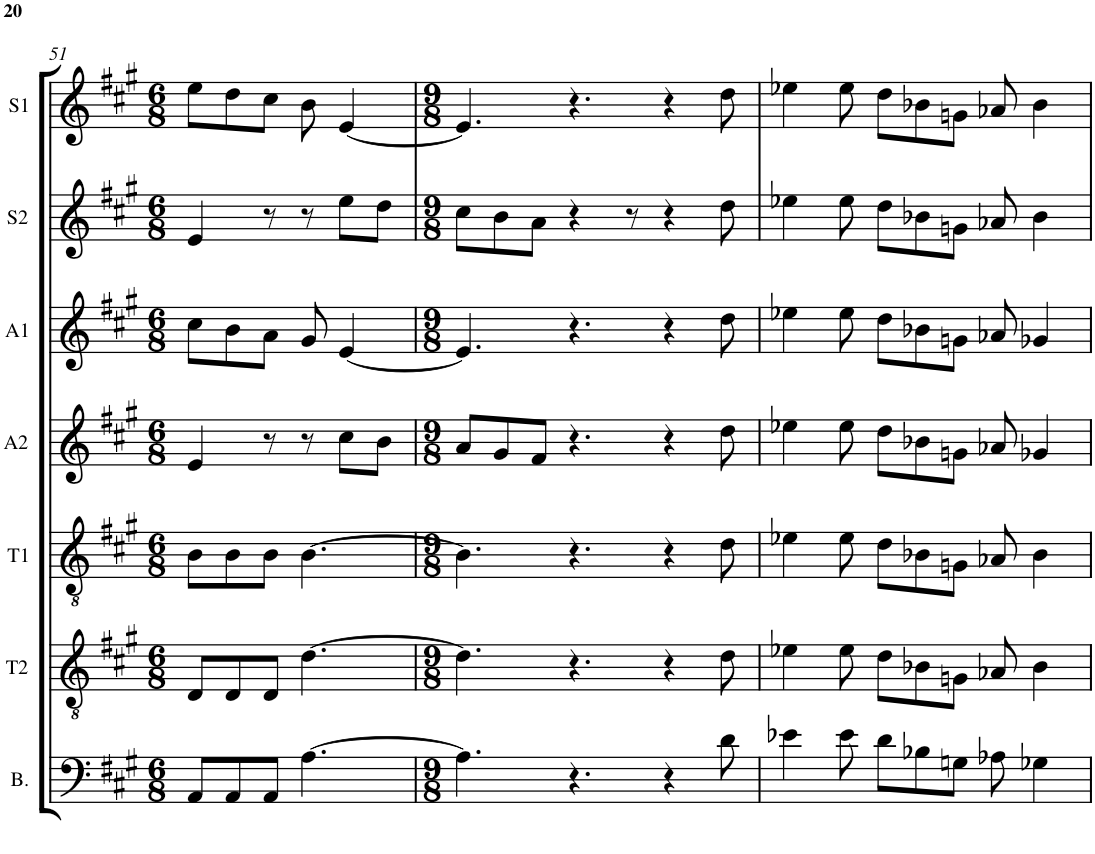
**kern	**kern	**kern	**kern	**kern	**kern	**kern
*part7	*part6	*part5	*part4	*part3	*part2	*part1
*staff7	*staff6	*staff5	*staff4	*staff3	*staff2	*staff1
*I"Bass	*I"Ten. 2	*I"Ten. 1	*I"Alto 2	*I"Alto 1	*I"Sop. 2	*I"Sop. 1
*I'B.	*I'T2	*I'T1	*I'A2	*I'A1	*I'S2	*I'S1
!!LO:PB:g=z
*clefF4	*clefGv2	*clefGv2	*clefG2	*clefG2	*clefG2	*clefG2
*k[f#c#g#]	*k[f#c#g#]	*k[f#c#g#]	*k[f#c#g#]	*k[f#c#g#]	*k[f#c#g#]	*k[f#c#g#]
*A:	*A:	*A:	*A:	*A:	*A:	*A:
*M6/8	*M6/8	*M6/8	*M6/8	*M6/8	*M6/8	*M6/8
=51	=51	=51	=51	=51	=51	=51
8AA/L	8D/L	8B\L	4e/	8cc#\L	4e/	8ee\L
8AA/	8D/	8B\	.	8b\	.	8dd\
8AA/J	8D/J	8B\J	8r	8a\J	8r	8cc#\J
[4.A\	[4.d\	[4.B\	8r	8g#/	8r	8b\
.	.	.	8cc#\L	[4e/	8ee\L	[4e/
.	.	.	8b\J	.	8dd\J	.
=52	=52	=52	=52	=52	=52	=52
*M9/8	*M9/8	*M9/8	*M9/8	*M9/8	*M9/8	*M9/8
4.A\]	4.d\]	4.B\]	8a/L	4.e/]	8cc#\L	4.e/]
.	.	.	8g#/	.	8b\	.
.	.	.	8f#/J	.	8a\J	.
4.r	4.r	4.r	4.r	4.r	4r	4.r
.	.	.	.	.	8r	.
4r	4r	4r	4r	4r	4r	4r
8d\	8d\	8d\	8dd\	8dd\	8dd\	8dd\
=53	=53	=53	=53	=53	=53	=53
4e-X\	4e-X\	4e-X\	4ee-X\	4ee-X\	4ee-X\	4ee-X\
8e-\	8e-\	8e-\	8ee-\	8ee-\	8ee-\	8ee-\
8d\L	8d\L	8d\L	8dd\L	8dd\L	8dd\L	8dd\L
8B-X\	8B-X\	8B-X\	8b-X\	8b-X\	8b-X\	8b-X\
8Gn\J	8Gn\J	8Gn\J	8gn\J	8gn\J	8gn\J	8gn\J
8A-X\	8A-X/	8A-X/	8a-X/	8a-X/	8a-X/	8a-X/
4G-X\	4B-\	4B-\	4g-X/	4g-X/	4b-\	4b-\
=	=	=	=	=	=	=
*-	*-	*-	*-	*-	*-	*-
